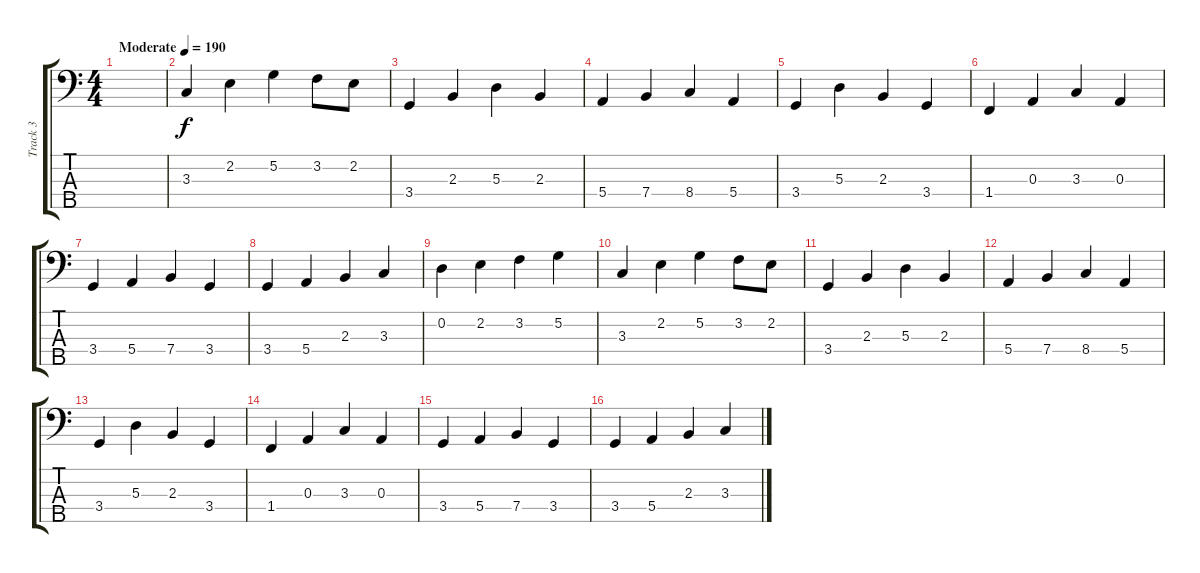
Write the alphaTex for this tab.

\track ("Track 3" "Track 3") {instrument electricbassfinger}
\staff {score tabs}
\tuning (G2 D2 A1 E1 B0) {hide}
\ts (4 4)
\tempo (190 "Moderate")
\clef f4
\ks c
|
3.3.4 2.2.4 5.2.4 3.2.8 2.2.8 |
3.4.4 2.3.4 5.3.4 2.3.4 |
5.4.4 7.4.4 8.4.4 5.4.4 |
3.4.4 5.3.4 2.3.4 3.4.4 |
1.4.4 0.3.4 3.3.4 0.3.4 |
3.4.4 5.4.4 7.4.4 3.4.4 |
3.4.4 5.4.4 2.3.4 3.3.4 |
0.2.4 2.2.4 3.2.4 5.2.4 |
3.3.4 2.2.4 5.2.4 3.2.8 2.2.8 |
3.4.4 2.3.4 5.3.4 2.3.4 |
5.4.4 7.4.4 8.4.4 5.4.4 |
3.4.4 5.3.4 2.3.4 3.4.4 |
1.4.4 0.3.4 3.3.4 0.3.4 |
3.4.4 5.4.4 7.4.4 3.4.4 |
3.4.4 5.4.4 2.3.4 3.3.4
